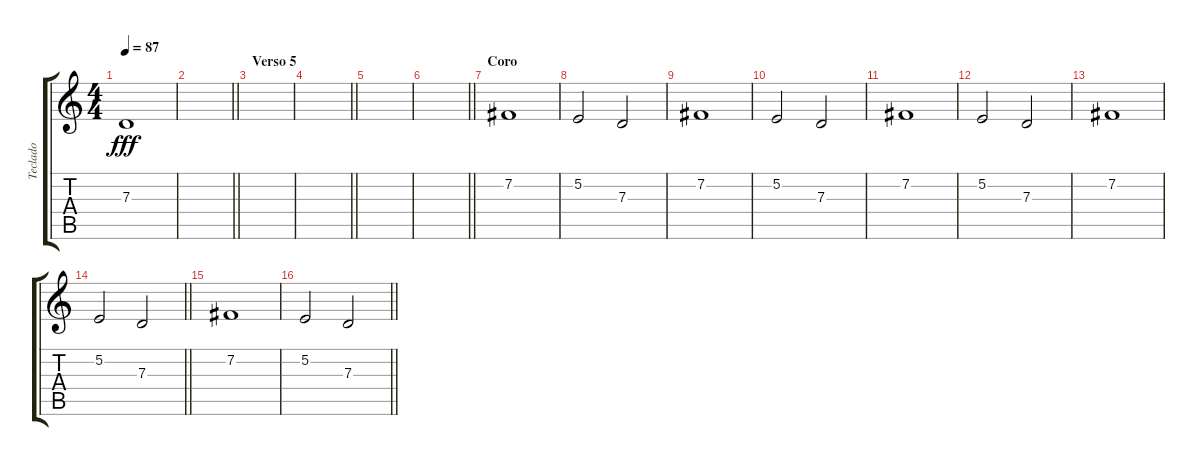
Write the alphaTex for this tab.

\track ("Teclado " "Teclado ") {instrument musicbox bank 255}
\staff {score tabs}
\tuning (E4 B3 G3 D3 A2 E2) {hide}
\ts (4 4)
\tempo 87
\clef g2
\ks c
7.3.1{dy fff} |
\barLineRight lightlight
|
\section ("" "Verso 5")
|
\barLineRight lightlight
|
|
\barLineRight lightlight
|
\section ("" "Coro")
7.2.1 |
5.2.2 7.3.2 |
7.2.1 |
5.2.2 7.3.2 |
7.2.1 |
5.2.2 7.3.2 |
7.2.1 |
\barLineRight lightlight
5.2.2 7.3.2 |
7.2.1 |
\barLineRight lightlight
5.2.2 7.3.2
